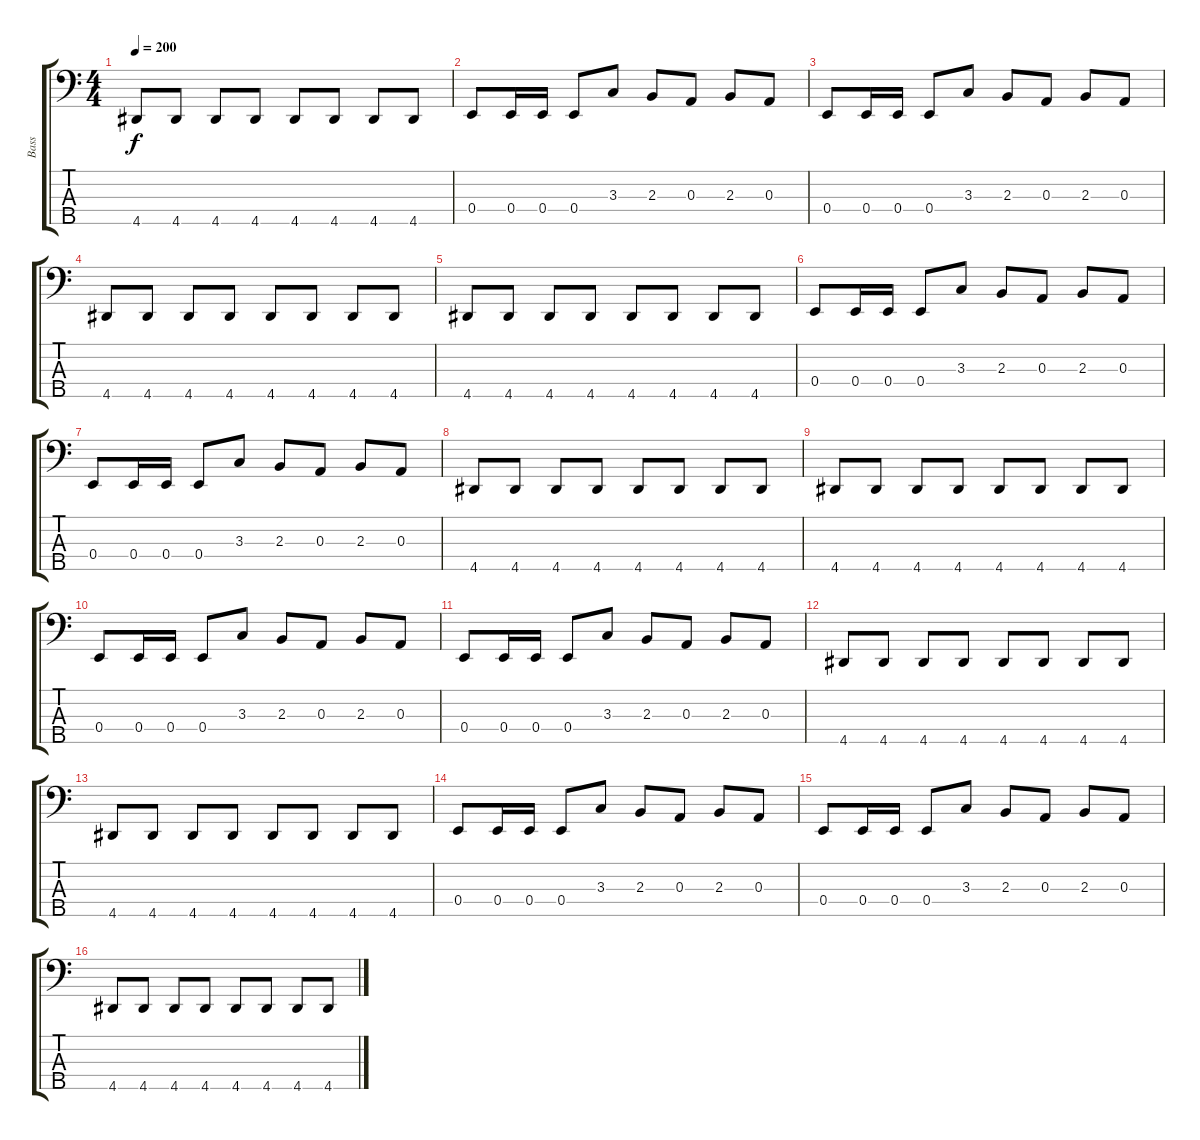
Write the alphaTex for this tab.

\track ("Bass" "Bass") {instrument electricbassfinger}
\staff {score tabs}
\tuning (G2 D2 A1 E1 B0) {hide}
\ts (4 4)
\tempo 200
\clef f4
\ks c
4.5.8{dy f} 4.5.8 4.5.8 4.5.8 4.5.8 4.5.8 4.5.8 4.5.8 |
0.4.8 0.4.16 0.4.16 0.4.8 3.3.8 2.3.8 0.3.8 2.3.8 0.3.8 |
0.4.8 0.4.16 0.4.16 0.4.8 3.3.8 2.3.8 0.3.8 2.3.8 0.3.8 |
4.5.8 4.5.8 4.5.8 4.5.8 4.5.8 4.5.8 4.5.8 4.5.8 |
4.5.8 4.5.8 4.5.8 4.5.8 4.5.8 4.5.8 4.5.8 4.5.8 |
0.4.8 0.4.16 0.4.16 0.4.8 3.3.8 2.3.8 0.3.8 2.3.8 0.3.8 |
0.4.8 0.4.16 0.4.16 0.4.8 3.3.8 2.3.8 0.3.8 2.3.8 0.3.8 |
4.5.8 4.5.8 4.5.8 4.5.8 4.5.8 4.5.8 4.5.8 4.5.8 |
4.5.8 4.5.8 4.5.8 4.5.8 4.5.8 4.5.8 4.5.8 4.5.8 |
0.4.8 0.4.16 0.4.16 0.4.8 3.3.8 2.3.8 0.3.8 2.3.8 0.3.8 |
0.4.8 0.4.16 0.4.16 0.4.8 3.3.8 2.3.8 0.3.8 2.3.8 0.3.8 |
4.5.8 4.5.8 4.5.8 4.5.8 4.5.8 4.5.8 4.5.8 4.5.8 |
4.5.8 4.5.8 4.5.8 4.5.8 4.5.8 4.5.8 4.5.8 4.5.8 |
0.4.8 0.4.16 0.4.16 0.4.8 3.3.8 2.3.8 0.3.8 2.3.8 0.3.8 |
0.4.8 0.4.16 0.4.16 0.4.8 3.3.8 2.3.8 0.3.8 2.3.8 0.3.8 |
4.5.8 4.5.8 4.5.8 4.5.8 4.5.8 4.5.8 4.5.8 4.5.8
